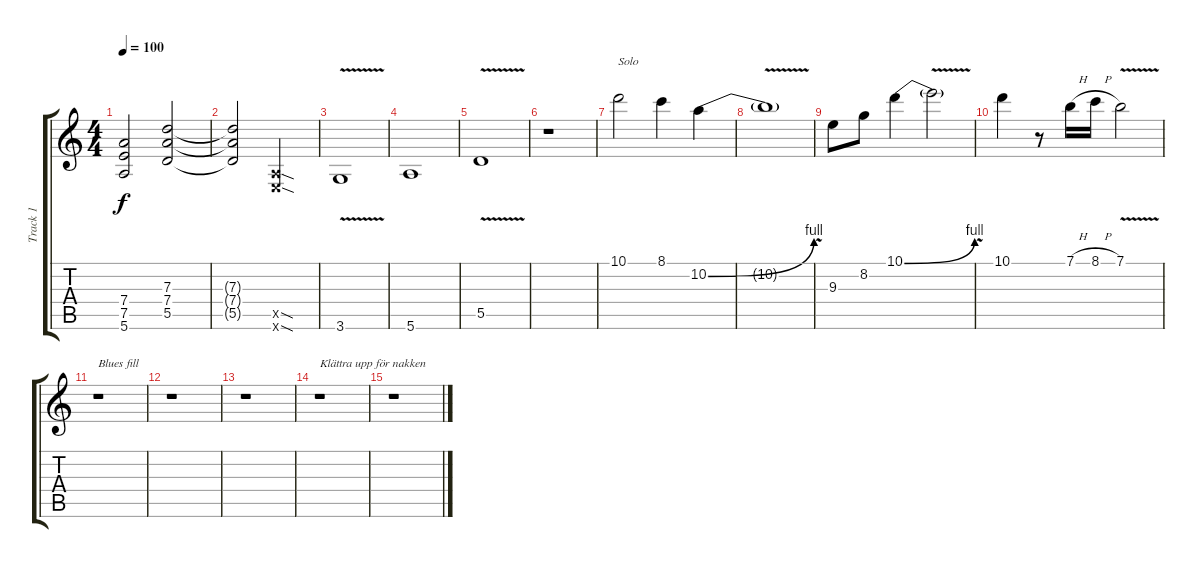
\track ("Track 1" "Track 1") {instrument distortionguitar}
\staff {score tabs}
\tuning (E4 B3 G3 D3 A2 E2) {hide}
\ts (4 4)
\tempo 100
\clef g2
\ks c
(7.4{t} 7.5{t} 5.6{t}).2{dy f} (7.3 7.4 5.5).2 |
(7.3{t} 7.4{t} 5.5{t}).2 (0.5{sod x} 0.6{sod x}).2 |
3.6{v}.1 |
5.6.1 |
5.5{v}.1 |
r.1 |
10.1.2{txt "Solo"} 8.1.4 10.2{be (bend 0 0 60 4)}.4 |
10.2{v t}.1 |
9.3.8 8.2.8 10.1{be (bend 0 0 60 4)}.4 10.1{v t}.2 |
10.1.4 r.8 7.1{h}.16 8.1{h}.16 7.1{v}.2 |
r.1{txt "Blues fill"} |
r.1 |
r.1 |
r.1{txt "Klättra upp för nakken"} |
r.1
